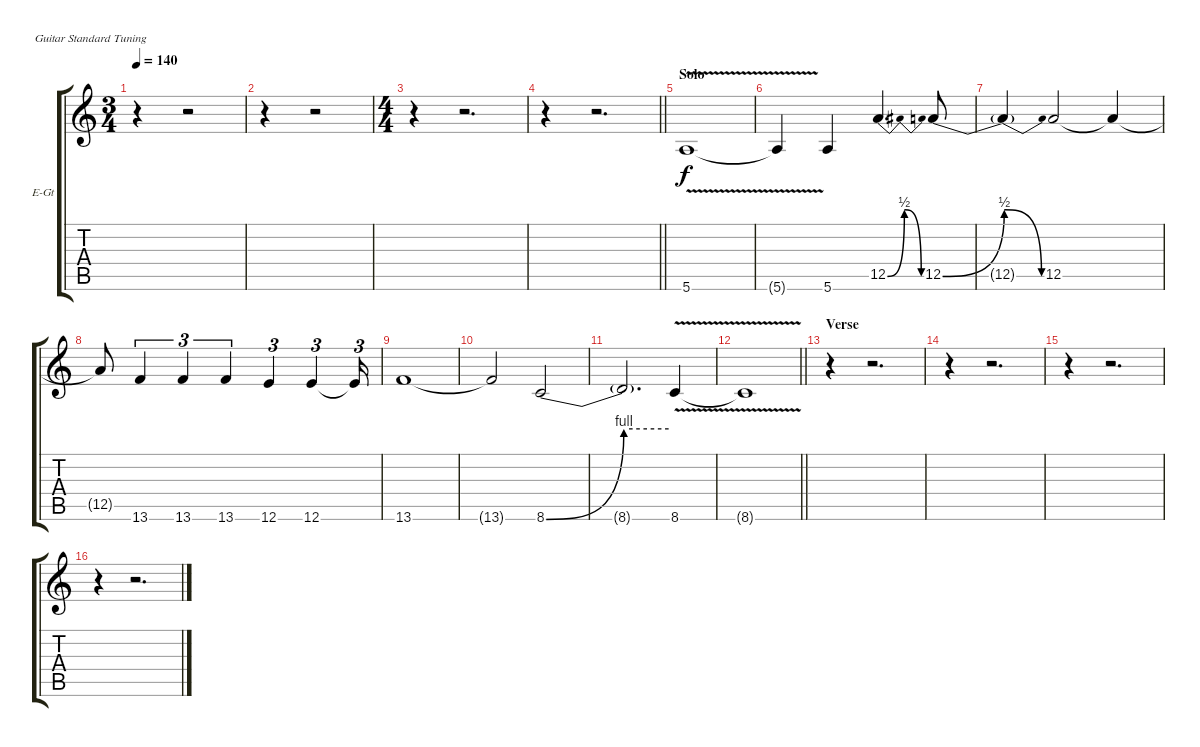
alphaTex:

\bracketExtendMode groupsimilarinstruments
\firstSystemTrackNameOrientation horizontal
\otherSystemsTrackNameOrientation horizontal
\track ("Josh Solo" "E-Gt") {instrument distortionguitar}
\staff {score tabs}
\tuning (E4 B3 G3 D3 A2 E2)
\ts (3 4)
\beaming (8 2 2 2)
\tempo 140
\clef g2
\ks c
r.4{dy f} r.2 |
r.4 r.2 |
\ts (4 4)
\beaming (8 2 2 2 2)
r.4 r.2{d} |
\barLineRight lightlight
r.4 r.2{d} |
\section ("" "Solo")
5.6{v}.1 |
5.6{v t}.4 5.6.4 12.5{be (bendrelease 0 0 30 2 30 2 60 0)}.4{d} 12.5{be (bend 0 0 60 2)}.8 |
12.5{be (release 0 2 60 0) t}.4 12.5.2 12.5{t}.4 |
12.5{t}.8 13.6.4{tu (3 2)} 13.6.4{tu (3 2)} 13.6.4{tu (3 2)} 12.6.4{tu (3 2)} 12.6.4{tu (3 2)} 12.6{t}.16{tu (3 2)} |
13.6.1 |
13.6{t}.2 8.6{be (bend 0 0 60 4)}.2 |
8.6{be (hold 0 4 60 4) t}.2{d} 8.6{v}.4 |
\barLineRight lightlight
8.6{v t}.1 |
\section ("" "Verse")
r.4 r.2{d} |
r.4 r.2{d} |
r.4 r.2{d} |
r.4 r.2{d}
